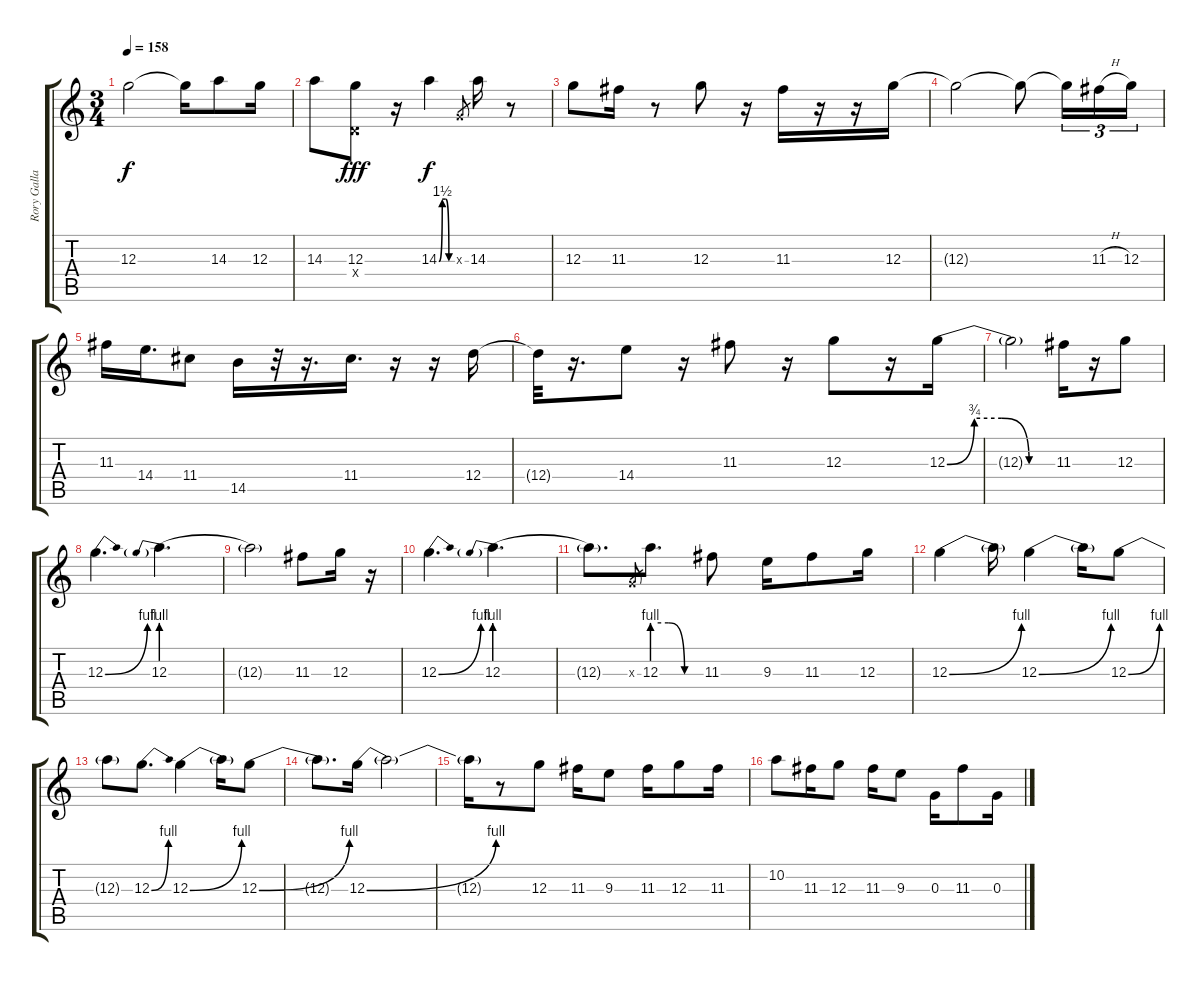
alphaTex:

\track ("Rory Gallagher (For Sound)" "Rory Galla") {instrument electricguitarclean}
\staff {score tabs}
\tuning (E4 B3 G3 D3 A2 E2) {hide}
\ts (3 4)
\tempo 158
\clef g2
\ks c
12.3{t}.2{dy f} 12.3{t}.16 14.3.8{instrument overdrivenguitar} 12.3.16 |
14.3.8 (12.3 0.4{x}).8{dy fff} r.16 14.3{be (custom 0 0 15 6 30 6 45 0 60 0)}.4{dy f} 0.3{x}.8{gr} 14.3.16{instrument guitarharmonics} r.8 |
12.3.8 11.3.16{instrument distortionguitar} r.8 12.3.8{instrument guitarharmonics} r.16 11.3.16{instrument overdrivenguitar} r.16 r.16 12.3.16 |
12.3{t}.2 12.3{t}.8 12.3{t}.16{tu (3 2)} 11.3{h}.16{tu (3 2)} 12.3.16{tu (3 2)} |
11.3.16 14.4.16{d} 11.4.8 14.5.16 r.32 r.16{d} 11.4.16{d} r.16 r.16 12.4.16 |
12.4{t}.32 r.16{d} 14.4.8 r.16 11.3.8 r.16 12.3.8 r.16 12.3{be (custom 0 0 15 3 30 3 45 0 60 0)}.16 |
12.3{t}.2 11.3.16 r.16 12.3.8 |
12.3{be (bend 0 0 60 4)}.4{d} 12.3{be (prebend 0 4 60 4)}.4{d} |
12.3{t}.2 11.3.8 12.3.16{instrument guitarharmonics} r.16 |
12.3{be (bend 0 0 60 4)}.4{d} 12.3{be (prebend 0 4 60 4)}.4{d} |
12.3{t}.8{d} 0.3{x}.8{gr} 12.3{be (custom 0 4 20 4 40 0 60 0)}.8{d instrument overdrivenguitar} 11.3.8 9.3.16 11.3.8 12.3.16 |
12.3{be (bend 0 0 60 4)}.4{instrument guitarharmonics} 12.3{t}.16 12.3{be (bend 0 0 60 4)}.4 12.3{t}.16 12.3{be (bend 0 0 60 4)}.8 |
12.3{t}.8 12.3{be (bend 0 0 60 4)}.8{d} 12.3{be (bend 0 0 60 4)}.4 12.3{t}.16 12.3{be (bend 0 0 60 4)}.8 |
12.3{t}.8{d} 12.3{be (bend 0 0 60 4)}.16 12.3{t}.2 |
12.3{t}.16 r.8 12.3.8{instrument overdrivenguitar} 11.3.16 9.3.8 11.3.16 12.3.8 11.3.16 |
10.2.8 11.3.16 12.3.8 11.3.16 9.3.8 0.3.16 11.3.8 0.3.16
